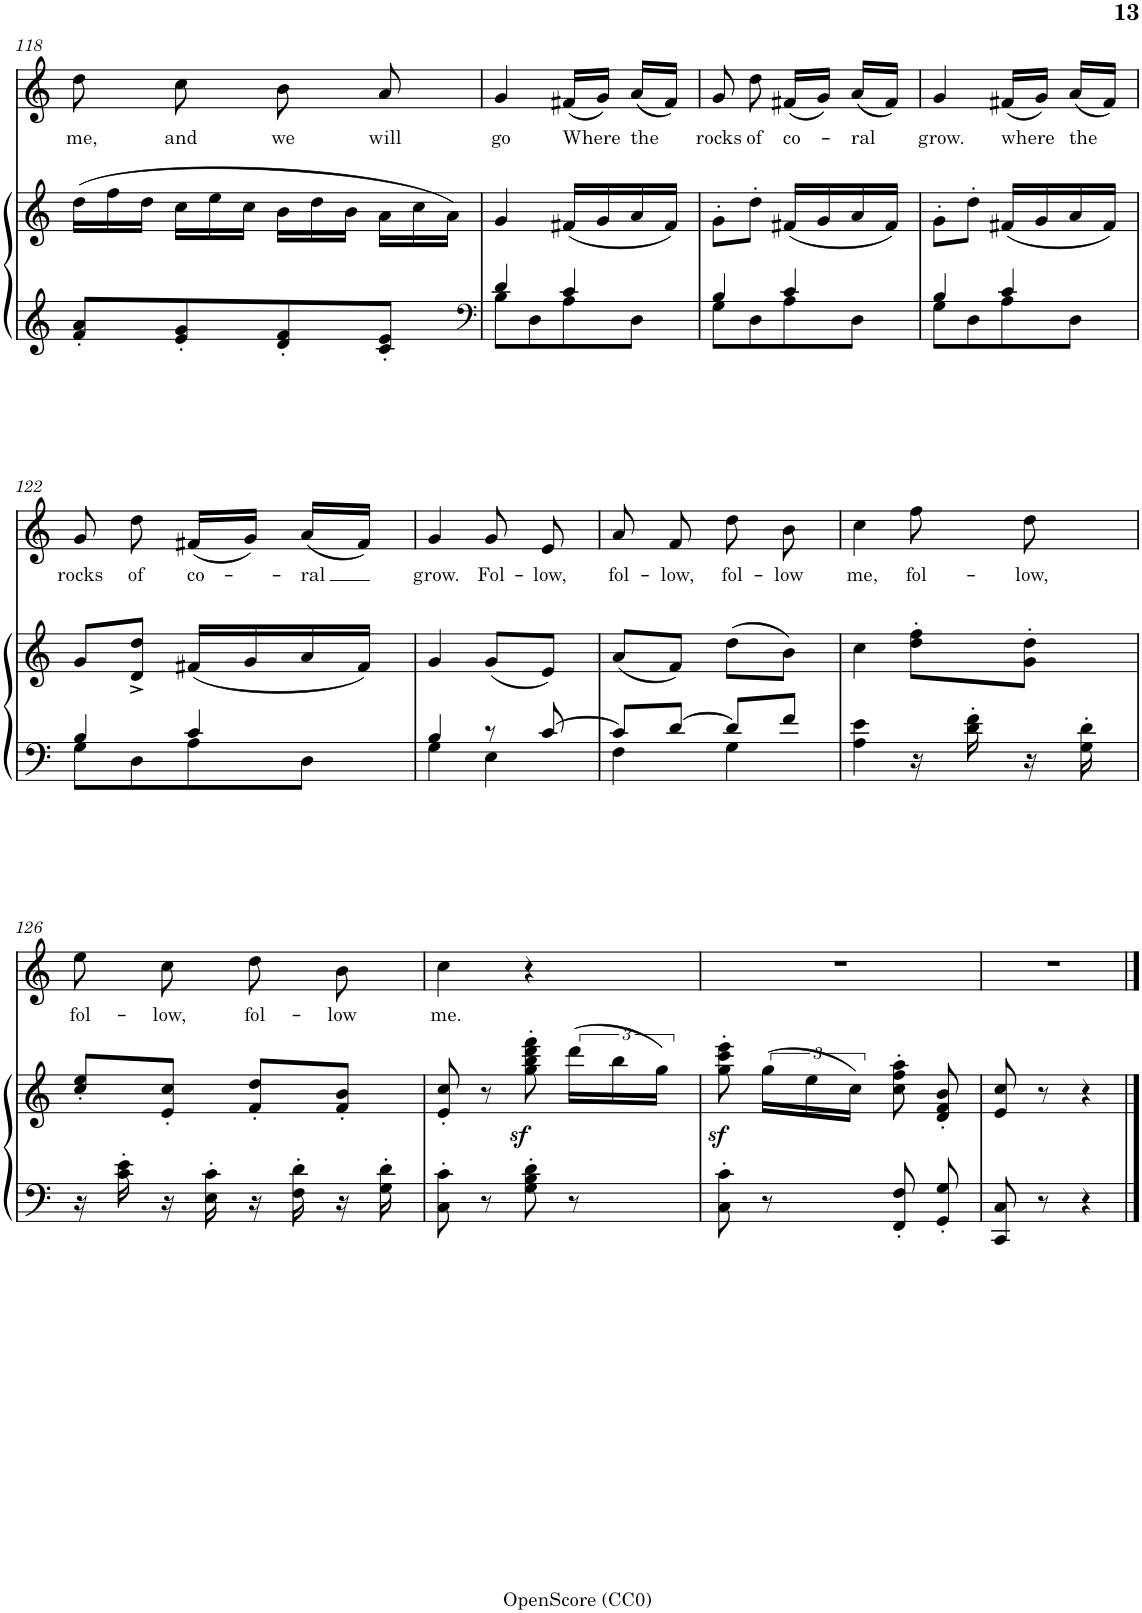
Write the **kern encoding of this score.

**kern	**kern	**kern	**text
*part2	*part2	*part1	*part1
*staff3	*staff2	*staff1	*staff1
*I"Piano	*	*I"Voice	*
*I'Pno	*	*	*
!!LO:PB:g=z
*clefG2	*clefG2	*clefG2	*
*k[]	*k[]	*k[]	*
*M2/4	*M2/4	*M2/4	*
*	*Xtuplet	*	*
=118	=118	=118	=118
!	!	!	!LO:LY:b
8f/' 8a/'L	(24dd\LL	8dd\	me,
.	24ff\	.	.
.	24dd\JJ	.	.
!	!	!	!LO:LY:b
8e/' 8g/'	24cc\LL	8cc\	and
.	24ee\	.	.
.	24cc\JJ	.	.
!	!	!	!LO:LY:b
8d/' 8f/'	24b\LL	8b\	we
.	24dd\	.	.
.	24b\JJ	.	.
!	!	!	!LO:LY:b
8c/' 8e/'J	24a\LL	8a/	will
.	24cc\	.	.
.	24a\JJ)	.	.
=119	=119	=119	=119
*clefF4	*	*	*
*^	*	*	*
!	!	!	!	!LO:LY:b
4d/	8B\L	4g/	4g/	go
.	8D\	.	.	.
!	!	!	!	!LO:LY:b
4c/	8A\	(16f#X/LL	(16f#X/LL	Where
.	.	16g/	16g/JJ)	.
!	!	!	!	!LO:LY:b
.	8D\J	16a/	(16a/LL	the
.	.	16f#/JJ)	16f#/JJ)	.
=120	=120	=120	=120	=120
!	!	!	!	!LO:LY:b
4B/	8G\L	8g'\L	8g/	rocks
!	!	!	!	!LO:LY:b
.	8D\	8dd'\J	8dd\	of
!	!	!	!	!LO:LY:b
4c/	8A\	(16f#X/LL	(16f#X/LL	co-
.	.	16g/	16g/JJ)	.
!	!	!	!	!LO:LY:b
.	8D\J	16a/	(16a/LL	ral
.	.	16f#/JJ)	16f#/JJ)	.
=121	=121	=121	=121	=121
!	!	!	!	!LO:LY:b
4B/	8G\L	8g'\L	4g/	grow.
.	8D\	8dd'\J	.	.
!	!	!	!	!LO:LY:b
4c/	8A\	(16f#X/LL	(16f#X/LL	where
.	.	16g/	16g/JJ)	.
!	!	!	!	!LO:LY:b
.	8D\J	16a/	(16a/LL	the
.	.	16f#/JJ)	16f#/JJ)	.
!!LO:LB:g=z
=122	=122	=122	=122	=122
!	!	!	!	!LO:LY:b
4B/	8G\L	8g/L	8g/	rocks
!	!	!	!	!LO:LY:b
.	8D\	8d/^ 8dd/^J	8dd\	of
!	!	!	!	!LO:LY:b
4c/	8A\	(16f#X/LL	(16f#X/LL	co-
.	.	16g/	16g/JJ)	.
!	!	!	!	!LO:LY:b
.	8D\J	16a/	(16a/LL	-ral
.	.	16f#/JJ)	16f#/JJ)	.
=123	=123	=123	=123	=123
!	!	!	!	!LO:LY:b
4B/	4G\	4g/	4g/	grow.
!	!	!	!	!LO:LY:b
8r	4E\	(8g/L	8g/	Fol-
!	!	!	!	!LO:LY:b
[8c/	.	8e/J)	8e/	-low,
=124	=124	=124	=124	=124
!	!	!	!	!LO:LY:b
8c/L]	4F\	(8a/L	8a/	fol-
!	!	!	!	!LO:LY:b
[8d/J	.	8f/J)	8f/	-low,
!	!	!	!	!LO:LY:b
8d/L]	4G\	(8dd\L	8dd\	fol-
!	!	!	!	!LO:LY:b
8f/J	.	8b\J)	8b\	-low
*v	*v	*	*	*
=125	=125	=125	=125
!	!	!	!LO:LY:b
4A\ 4e\	4cc\	4cc\	me,
!	!	!	!LO:LY:b
16r	8dd\' 8ff\'L	8ff\	fol-
16d\' 16f\'	.	.	.
!	!	!	!LO:LY:b
16r	8g\' 8dd\'J	8dd\	-low,
16G\' 16d\'	.	.	.
!!LO:LB:g=z
=126	=126	=126	=126
!	!	!	!LO:LY:b
16r	8cc/' 8ee/'L	8ee\	fol-
16c\' 16e\'	.	.	.
!	!	!	!LO:LY:b
16r	8e/' 8cc/'J	8cc\	-low,
16E\' 16c\'	.	.	.
!	!	!	!LO:LY:b
16r	8f/' 8dd/'L	8dd\	fol-
16F\' 16d\'	.	.	.
!	!	!	!LO:LY:b
16r	8f/' 8b/'J	8b\	-low
16G\' 16d\'	.	.	.
=127	=127	=127	=127
!	!	!	!LO:LY:b
8C\' 8c\'	8e/' 8cc/'	4cc\	me.
8r	8r	.	.
8G\' 8B\' 8d\'	8gg\z<' 8bb\z<' 8ddd\z<' 8fff\z<'	4r	.
*	*tuplet	*	*
8r	(24ddd\LL	.	.
.	24bb\	.	.
.	24gg\JJ)	.	.
=128	=128	=128	=128
8C\' 8c\'	8gg\z<' 8ccc\z<' 8eee\z<'	2r	.
8r	(24gg\LL	.	.
.	24ee\	.	.
.	24cc\JJ)	.	.
8FF/' 8F/'	8cc\' 8ff\' 8aa\'	.	.
8GG/' 8G/'	8d/' 8f/' 8b/'	.	.
=129	=129	=129	=129
8CC/ 8C/	8e/ 8cc/	2r	.
8r	8r	.	.
4r	4r	.	.
==	==	==	==
*-	*-	*-	*-
